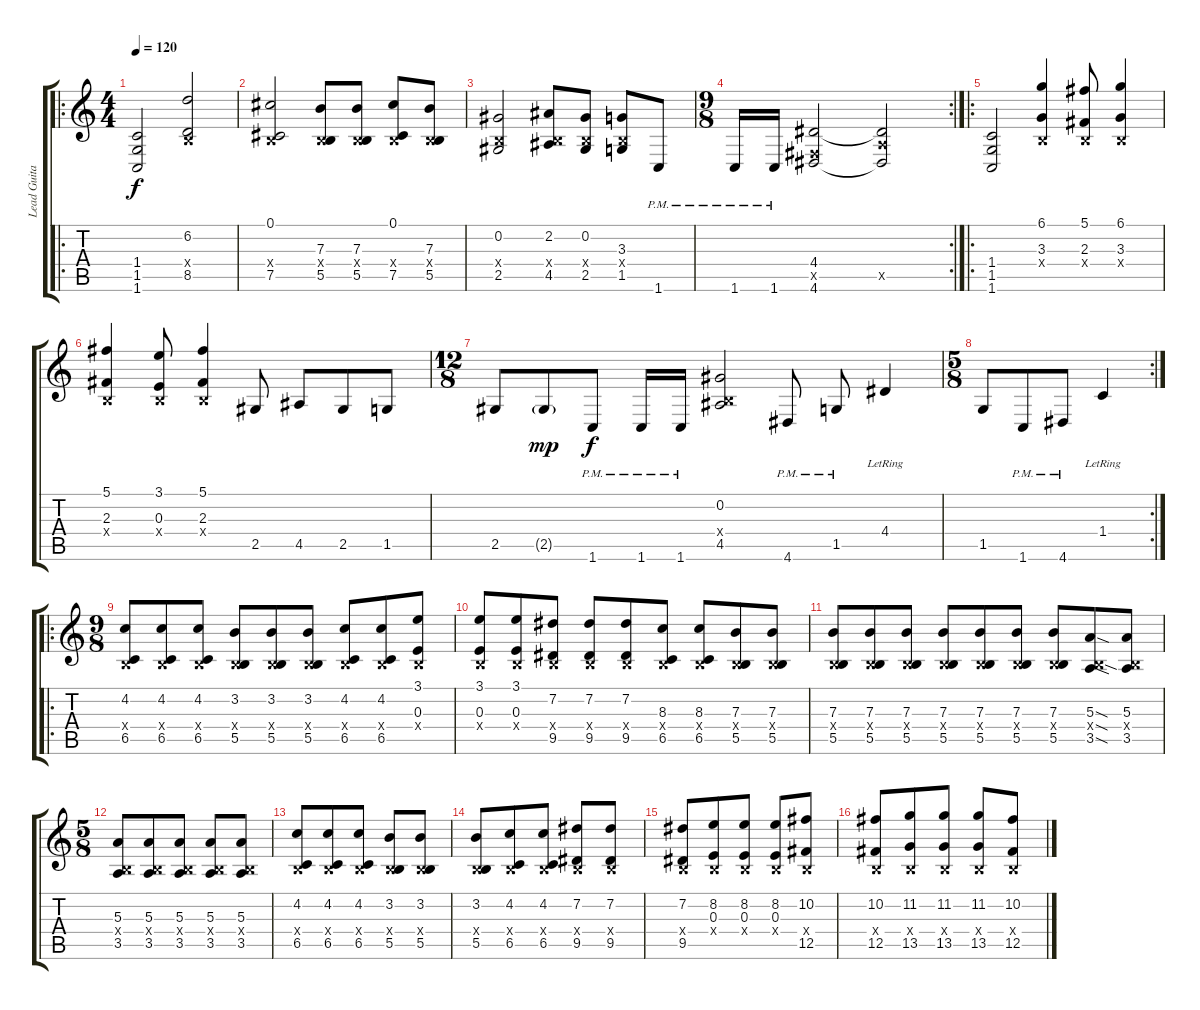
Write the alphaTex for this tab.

\track ("Lead Guitar 2" "Lead Guita") {instrument distortionguitar}
\staff {score tabs}
\tuning (Db4 Ab3 E3 B2 Gb2 B1) {hide}
\ro
\ts (4 4)
\tempo 120
\clef g2
\ks c
(1.4 1.5 1.6).2{dy f instrument distortionguitar} (6.2 0.4{x} 8.5).2 |
(0.1 0.4{x} 7.5).2 (7.3 0.4{x} 5.5).8 (7.3 0.4{x} 5.5).8 (0.1 0.4{x} 7.5).8 (7.3 0.4{x} 5.5).8 |
(0.2 0.4{x} 2.5).2 (2.2 0.4{x} 4.5).8 (0.2 0.4{x} 2.5).8 (3.3 0.4{x} 1.5).8 1.6{pm}.8 |
\rc 2
\ts (9 8)
1.6{pm}.16 1.6{pm}.16 (4.4 0.5{x} 4.6).2 (4.4{t} 3.5{x} 4.6{t}).2 |
\ro
(1.4 1.5 1.6).2 (6.1 3.3 0.4{x}).4 (5.1 2.3 0.4{x}).8 (6.1 3.3 0.4{x}).4 |
(5.1 2.3 0.4{x}).4 (3.1 0.3 0.4{x}).8 (5.1 2.3 0.4{x}).4 2.5.8 4.5.8 2.5.8 1.5.8 |
\ts (12 8)
2.5.8 2.5{g}.8{dy mp} 1.6{pm}.8{dy f} 1.6{pm}.16 1.6{pm}.16 (0.2 0.4{x} 4.5).2 4.6{pm}.8 1.5{pm}.8 4.4{lr}.4 |
\rc 2
\ts (5 8)
1.5.8 1.6{pm}.8 4.6{pm}.8 1.4{lr}.4 |
\ro
\ts (9 8)
(4.2 0.4{x} 6.5).8 (4.2 0.4{x} 6.5).8 (4.2 0.4{x} 6.5).8 (3.2 0.4{x} 5.5).8 (3.2 0.4{x} 5.5).8 (3.2 0.4{x} 5.5).8 (4.2 0.4{x} 6.5).8 (4.2 0.4{x} 6.5).8 (3.1 0.3 0.4{x}).8 |
(3.1 0.3 0.4{x}).8 (3.1 0.3 0.4{x}).8 (7.2 0.4{x} 9.5).8 (7.2 0.4{x} 9.5).8 (7.2 0.4{x} 9.5).8 (8.3 0.4{x} 6.5).8 (8.3 0.4{x} 6.5).8 (7.3 0.4{x} 5.5).8 (7.3 0.4{x} 5.5).8 |
(7.3 0.4{x} 5.5).8 (7.3 0.4{x} 5.5).8 (7.3 0.4{x} 5.5).8 (7.3 0.4{x} 5.5).8 (7.3 0.4{x} 5.5).8 (7.3 0.4{x} 5.5).8 (7.3 0.4{x} 5.5).8 (5.3{sod} 0.4{sod x} 3.5{sod}).8 (5.3 0.4{x} 3.5).8 |
\ts (5 8)
(5.3 0.4{x} 3.5).8 (5.3 0.4{x} 3.5).8 (5.3 0.4{x} 3.5).8 (5.3 0.4{x} 3.5).8 (5.3 0.4{x} 3.5).8 |
(4.2 0.4{x} 6.5).8 (4.2 0.4{x} 6.5).8 (4.2 0.4{x} 6.5).8 (3.2 0.4{x} 5.5).8 (3.2 0.4{x} 5.5).8 |
(3.2 0.4{x} 5.5).8 (4.2 0.4{x} 6.5).8 (4.2 0.4{x} 6.5).8 (7.2 0.4{x} 9.5).8 (7.2 0.4{x} 9.5).8 |
(7.2 0.4{x} 9.5).8 (8.2 0.3 0.4{x}).8 (8.2 0.3 0.4{x}).8 (8.2 0.3 0.4{x}).8 (10.2 0.4{x} 12.5).8 |
(10.2 0.4{x} 12.5).8 (11.2 0.4{x} 13.5).8 (11.2 0.4{x} 13.5).8 (11.2 0.4{x} 13.5).8 (10.2 0.4{x} 12.5).8
